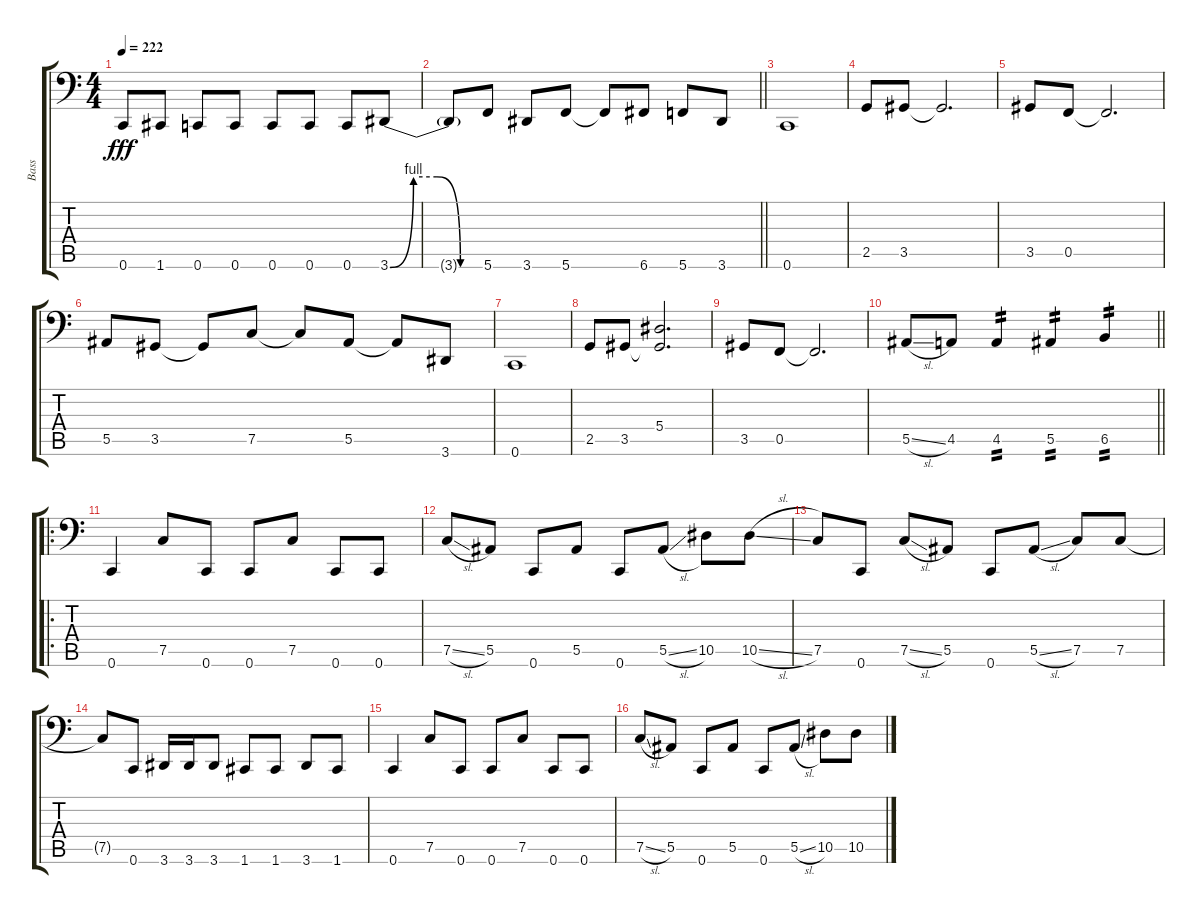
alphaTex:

\track ("Bass" "Bass") {instrument electricbasspick}
\staff {score tabs}
\tuning (C3 G2 Eb2 Bb1 F1 C1) {hide}
\ts (4 4)
\tempo 222
\clef f4
\ks c
0.6.8{dy fff} 1.6.8 0.6.8 0.6.8 0.6.8 0.6.8 0.6.8 3.6{be (custom 0 0 15 4 30 4 45 0 60 0)}.8 |
\barLineRight lightlight
3.6{t}.8 5.6.8 3.6.8 5.6.8 5.6{t}.8 6.6.8 5.6.8 3.6.8 |
\section ("" "")
0.6.1 |
2.5.8 3.5.8 3.5{t}.2{d} |
3.5.8 0.5.8 0.5{t}.2{d} |
5.5.8 3.5.8 3.5{t}.8 7.5.8 7.5{t}.8 5.5.8 5.5{t}.8 3.6.8 |
0.6.1 |
2.5.8 3.5.8 (5.4 3.5{t}).2{d} |
3.5.8 0.5.8 0.5{t}.2{d} |
\barLineRight lightlight
5.5{sl}.8 4.5.8 4.5.4{tp 2} 5.5.4{tp 2} 6.5.4{tp 2} |
\ro
\section ("" "")
0.6.4 7.5.8 0.6.8 0.6.8 7.5.8 0.6.8 0.6.8 |
7.5{sl}.8 5.5.8 0.6.8 5.5.8 0.6.8 5.5{sl}.8 10.5.8 10.5{sl}.8 |
7.5.8 0.6.8 7.5{sl}.8 5.5.8 0.6.8 5.5{sl}.8 7.5.8 7.5.8 |
7.5{t}.8 0.6.8 3.6.16 3.6.16 3.6.8 1.6.8 1.6.8 3.6.8 1.6.8 |
0.6.4 7.5.8 0.6.8 0.6.8 7.5.8 0.6.8 0.6.8 |
7.5{sl}.8 5.5.8 0.6.8 5.5.8 0.6.8 5.5{sl}.8 10.5.8 10.5.8
